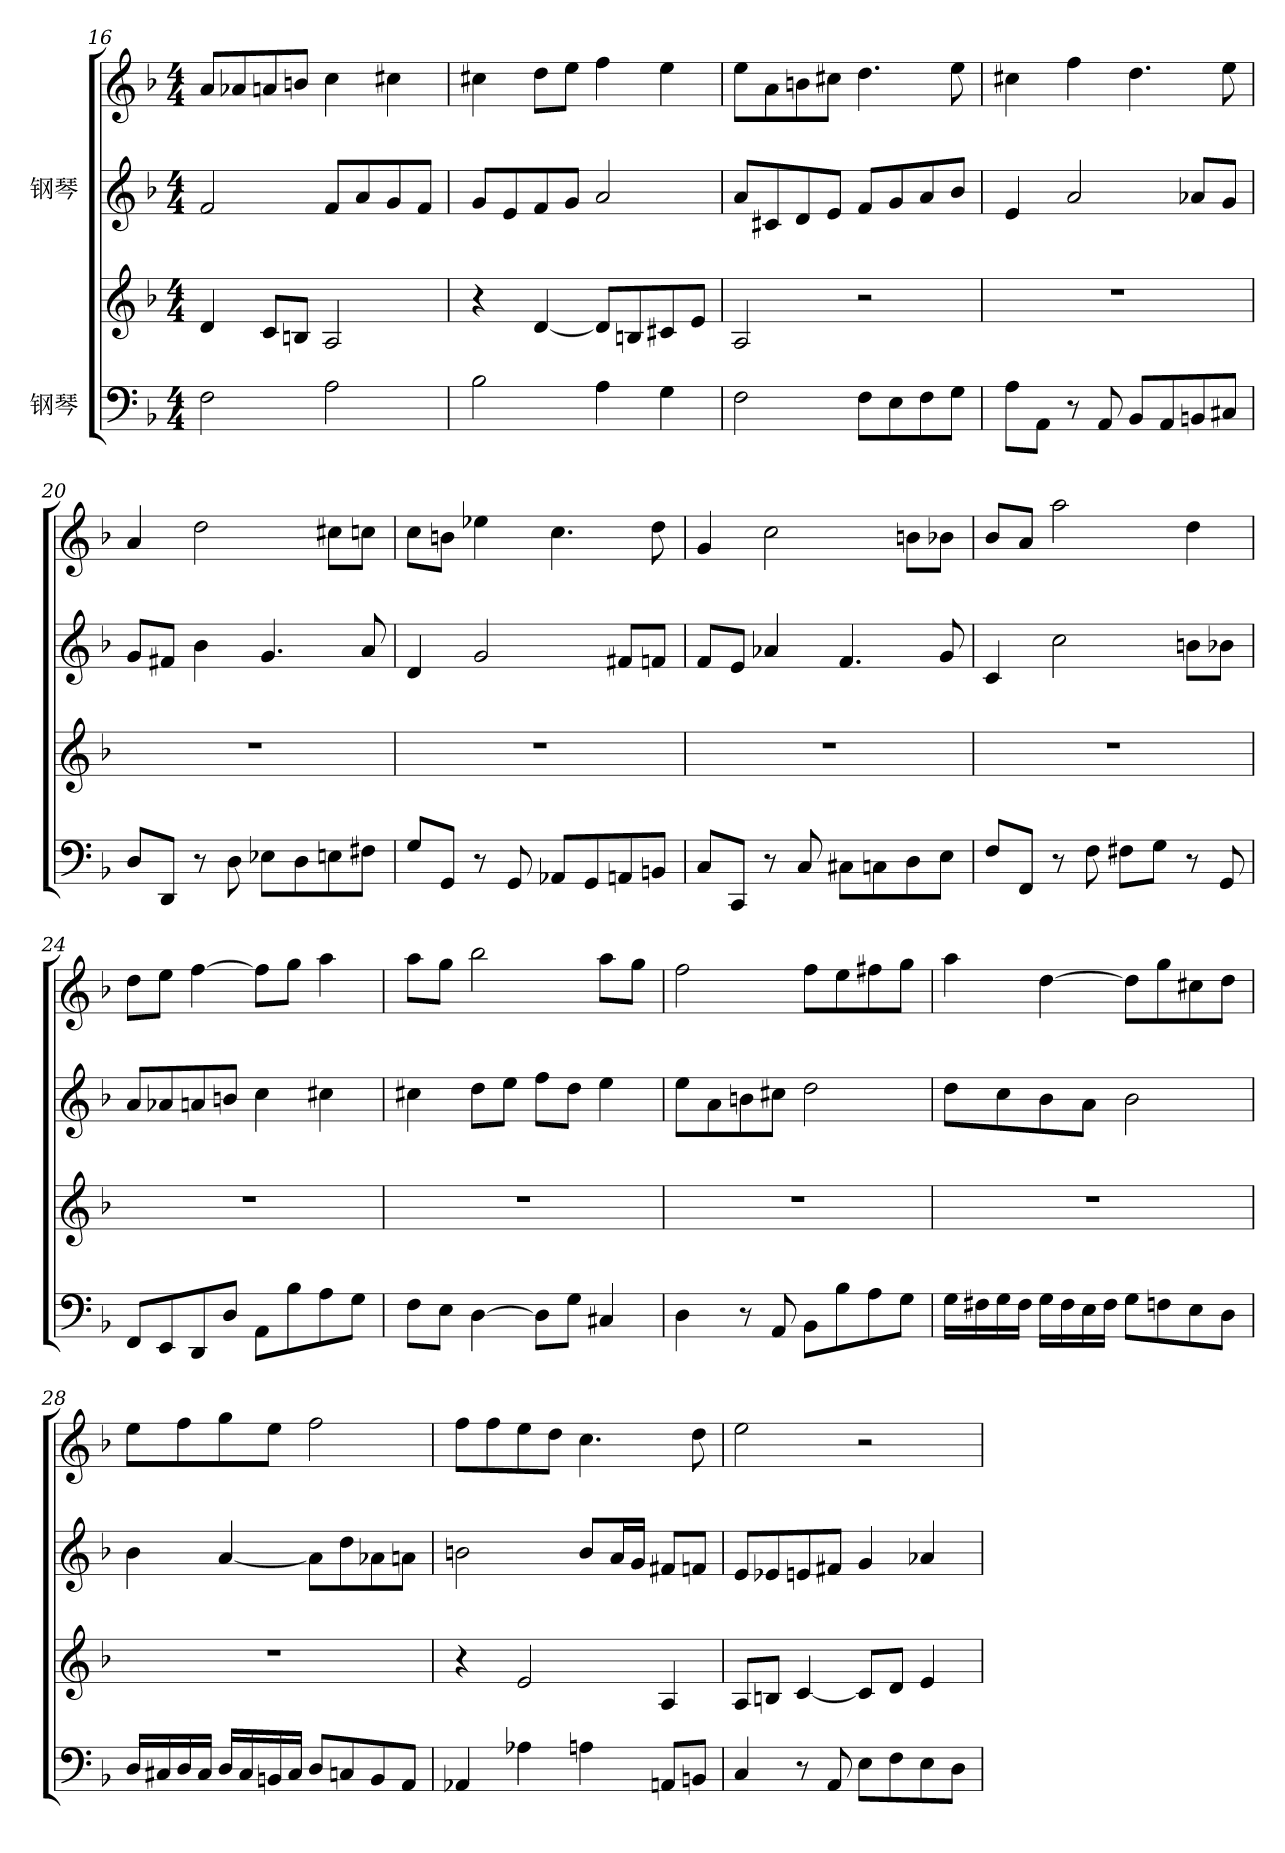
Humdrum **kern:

**kern	**kern	**kern	**kern
*part2	*part2	*part1	*part1
*staff4	*staff3	*staff2	*staff1
*I"钢琴	*	*I"钢琴	*
*clefF4	*clefG2	*clefG2	*clefG2
*k[b-]	*k[b-]	*k[b-]	*k[b-]
*M4/4	*M4/4	*M4/4	*M4/4
=16	=16	=16	=16
2F\	4d/	2f/	8a/L
.	.	.	8a-X/
.	8c/L	.	8an/
.	8Bn/J	.	8bn/J
2A\	2A/	8f/L	4cc\
.	.	8a/	.
.	.	8g/	4cc#X\
.	.	8f/J	.
=17	=17	=17	=17
2B-\	4r	8g/L	4cc#X\
.	.	8e/	.
.	[4d/	8f/	8dd\L
.	.	8g/J	8ee\J
4A\	8d/L]	2a/	4ff\
.	8Bn/	.	.
4G\	8c#X/	.	4ee\
.	8e/J	.	.
!!LO:LB:g=z
=18	=18	=18	=18
2F\	2A/	8a/L	8ee\L
.	.	8c#X/	8a\
.	.	8d/	8bn\
.	.	8e/J	8cc#X\J
8F\L	2r	8f/L	4.dd\
8E\	.	8g/	.
8F\	.	8a/	.
8G\J	.	8b-/J	8ee\
=19	=19	=19	=19
8A\L	1r	4e/	4cc#X\
8AA\J	.	.	.
8r	.	2a/	4ff\
8AA/	.	.	.
8BB-/L	.	.	4.dd\
8AA/	.	.	.
8BBn/	.	8a-X/L	.
8C#X/J	.	8g/J	8ee\
=20	=20	=20	=20
8D/L	1r	8g/L	4a/
8DD/J	.	8f#X/J	.
8r	.	4b-\	2dd\
8D\	.	.	.
8E-X\L	.	4.g/	.
8D\	.	.	.
8En\	.	.	8cc#X\L
8F#X\J	.	8a/	8ccn\J
!!LO:LB:g=z
=21	=21	=21	=21
8G/L	1r	4d/	8cc\L
8GG/J	.	.	8bn\J
8r	.	2g/	4ee-X\
8GG/	.	.	.
8AA-X/L	.	.	4.cc\
8GG/	.	.	.
8AAn/	.	8f#X/L	.
8BBn/J	.	8fn/J	8dd\
=22	=22	=22	=22
8C/L	1r	8f/L	4g/
8CC/J	.	8e/J	.
8r	.	4a-X/	2cc\
8C/	.	.	.
8C#X\L	.	4.f/	.
8Cn\	.	.	.
8D\	.	.	8bn\L
8E\J	.	8g/	8b-X\J
=23	=23	=23	=23
8F/L	1r	4c/	8b-/L
8FF/J	.	.	8a/J
8r	.	2cc\	2aa\
8F\	.	.	.
8F#X\L	.	.	.
8G\J	.	.	.
8r	.	8bn\L	4dd\
8GG/	.	8b-X\J	.
!!LO:PB:g=z
=24	=24	=24	=24
8FF/L	1r	8a/L	8dd\L
8EE/	.	8a-X/	8ee\J
8DD/	.	8an/	[4ff\
8D/J	.	8bn/J	.
8AA\L	.	4cc\	8ff\L]
8B-\	.	.	8gg\J
8A\	.	4cc#X\	4aa\
8G\J	.	.	.
=25	=25	=25	=25
8F\L	1r	4cc#X\	8aa\L
8E\J	.	.	8gg\J
[4D\	.	8dd\L	2bb-\
.	.	8ee\J	.
8D\L]	.	8ff\L	.
8G\J	.	8dd\J	.
4C#X/	.	4ee\	8aa\L
.	.	.	8gg\J
=26	=26	=26	=26
4D\	1r	8ee\L	2ff\
.	.	8a\	.
8r	.	8bn\	.
8AA/	.	8cc#X\J	.
8BB-\L	.	2dd\	8ff\L
8B-\	.	.	8ee\
8A\	.	.	8ff#X\
8G\J	.	.	8gg\J
!!LO:LB:g=z
=27	=27	=27	=27
16G\LL	1r	8dd\L	4aa\
16F#X\	.	.	.
16G\	.	8cc\	.
16F#\JJ	.	.	.
16G\LL	.	8b-\	[4dd\
16F#\	.	.	.
16E\	.	8a\J	.
16F#\JJ	.	.	.
8G\L	.	2b-\	8dd\L]
8Fn\	.	.	8gg\
8E\	.	.	8cc#X\
8D\J	.	.	8dd\J
=28	=28	=28	=28
16D/LL	1r	4b-\	8ee\L
16C#X/	.	.	.
16D/	.	.	8ff\
16C#/JJ	.	.	.
16D/LL	.	[4a/	8gg\
16C#/	.	.	.
16BBn/	.	.	8ee\J
16C#/JJ	.	.	.
8D/L	.	8a\L]	2ff\
8Cn/	.	8dd\	.
8BB/	.	8a-X\	.
8AA/J	.	8an\J	.
=29	=29	=29	=29
4AA-X/	4r	2bn\	8ff\L
.	.	.	8ff\
4A-X\	2e/	.	8ee\
.	.	.	8dd\J
4An\	.	8b/L	4.cc\
.	.	16a/L	.
.	.	16g/JJ	.
8AAn/L	4A/	8f#X/L	.
8BBn/J	.	8fn/J	8dd\
!!LO:LB:g=z
=30	=30	=30	=30
4C/	8A/L	8e/L	2ee\
.	8Bn/J	8e-X/	.
8r	[4c/	8en/	.
8AA/	.	8f#X/J	.
8E\L	8c/L]	4g/	2r
8F\	8d/J	.	.
8E\	4e/	4a-X/	.
8D\J	.	.	.
=	=	=	=
*-	*-	*-	*-
